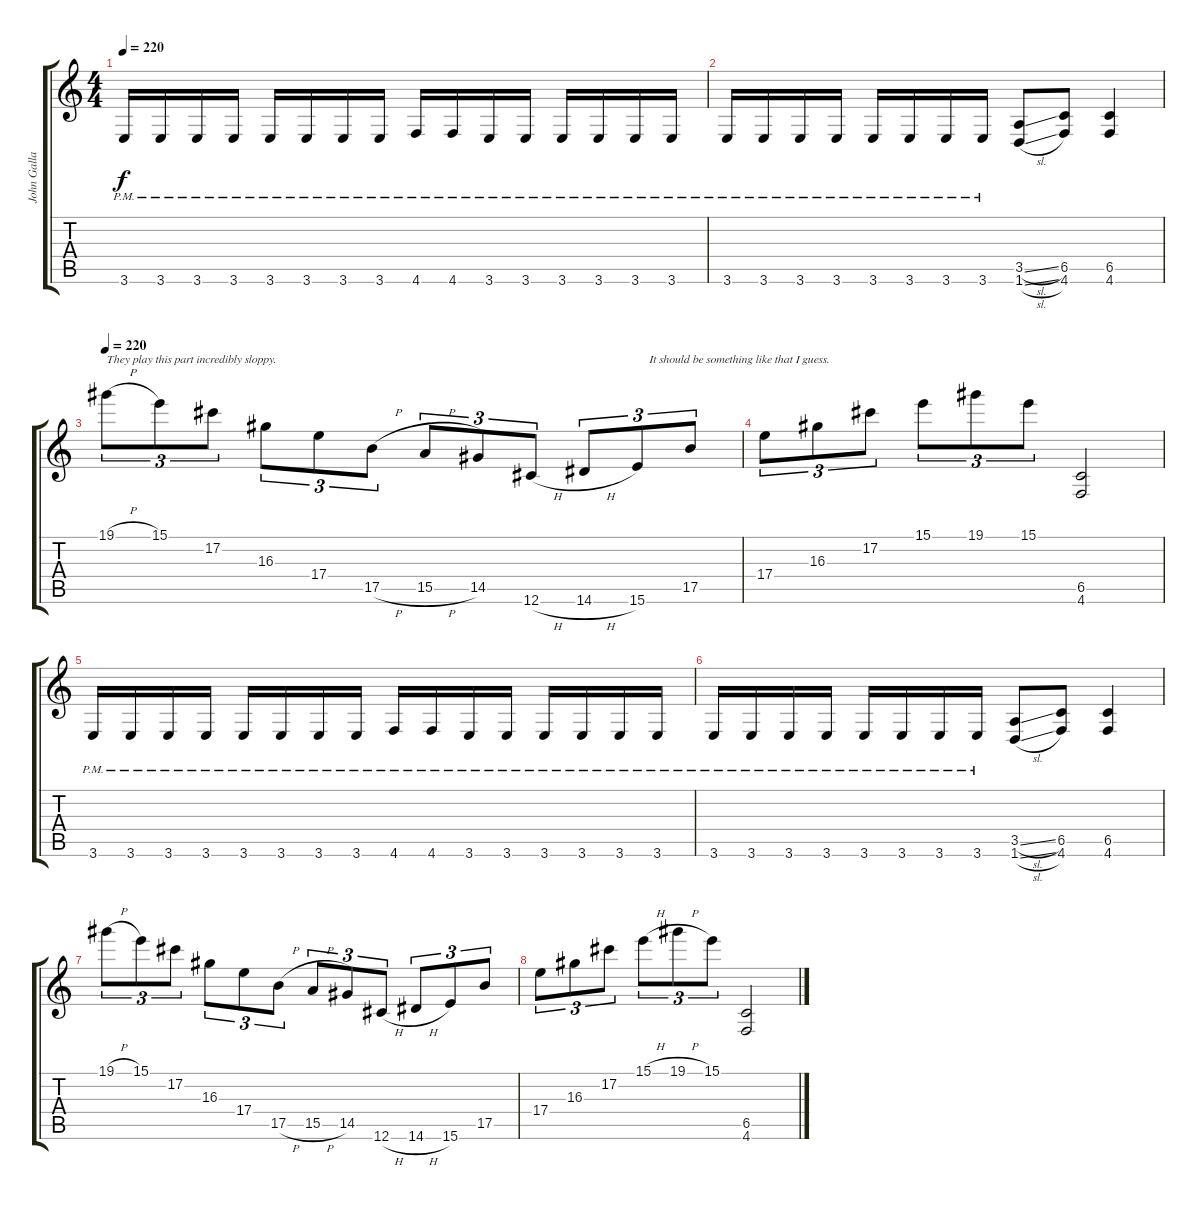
\track ("John Gallagher" "John Galla") {instrument overdrivenguitar}
\staff {score tabs}
\tuning (Db4 Ab3 E3 B2 Gb2 Db2) {hide}
\ts (4 4)
\tempo 220
\clef g2
\ks c
3.6{pm}.16{dy f} 3.6{pm}.16 3.6{pm}.16 3.6{pm}.16 3.6{pm}.16 3.6{pm}.16 3.6{pm}.16 3.6{pm}.16 4.6{pm}.16 4.6{pm}.16 3.6{pm}.16 3.6{pm}.16 3.6{pm}.16 3.6{pm}.16 3.6{pm}.16 3.6{pm}.16 |
3.6{pm}.16 3.6{pm}.16 3.6{pm}.16 3.6{pm}.16 3.6{pm}.16 3.6{pm}.16 3.6{pm}.16 3.6{pm}.16 (3.5{sl} 1.6{sl}).8 (6.5 4.6).8 (6.5 4.6).4 |
\tempo 220
19.1{h}.8{tu (3 2) txt "They play this part incredibly sloppy."} 15.1.8{tu (3 2)} 17.2.8{tu (3 2)} 16.3.8{tu (3 2)} 17.4.8{tu (3 2)} 17.5{h}.8{tu (3 2)} 15.5{h}.8{tu (3 2)} 14.5.8{tu (3 2)} 12.6{h}.8{tu (3 2)} 14.6{h}.8{tu (3 2)} 15.6.8{tu (3 2) txt "    It should be something like that I guess."} 17.5.8{tu (3 2)} |
17.4.8{tu (3 2)} 16.3.8{tu (3 2)} 17.2.8{tu (3 2)} 15.1.8{tu (3 2)} 19.1.8{tu (3 2)} 15.1.8{tu (3 2)} (6.5 4.6).2 |
3.6{pm}.16 3.6{pm}.16 3.6{pm}.16 3.6{pm}.16 3.6{pm}.16 3.6{pm}.16 3.6{pm}.16 3.6{pm}.16 4.6{pm}.16 4.6{pm}.16 3.6{pm}.16 3.6{pm}.16 3.6{pm}.16 3.6{pm}.16 3.6{pm}.16 3.6{pm}.16 |
3.6{pm}.16 3.6{pm}.16 3.6{pm}.16 3.6{pm}.16 3.6{pm}.16 3.6{pm}.16 3.6{pm}.16 3.6{pm}.16 (3.5{sl} 1.6{sl}).8 (6.5 4.6).8 (6.5 4.6).4 |
19.1{h}.8{tu (3 2)} 15.1.8{tu (3 2)} 17.2.8{tu (3 2)} 16.3.8{tu (3 2)} 17.4.8{tu (3 2)} 17.5{h}.8{tu (3 2)} 15.5{h}.8{tu (3 2)} 14.5.8{tu (3 2)} 12.6{h}.8{tu (3 2)} 14.6{h}.8{tu (3 2)} 15.6.8{tu (3 2)} 17.5.8{tu (3 2)} |
17.4.8{tu (3 2)} 16.3.8{tu (3 2)} 17.2.8{tu (3 2)} 15.1{h}.8{tu (3 2)} 19.1{h}.8{tu (3 2)} 15.1.8{tu (3 2)} (6.5 4.6).2
